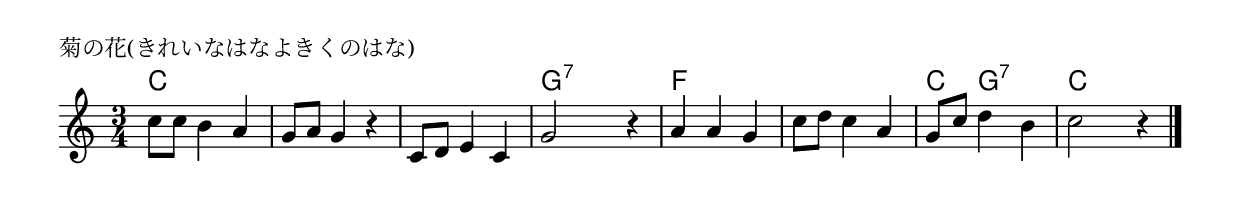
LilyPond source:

\version "2.18.2"

% 菊の花(きれいなはなよきくのはな)

\header {
piece = "菊の花(きれいなはなよきくのはな)"
}

melody =
\relative c'' {
\key c \major
\time 3/4
\set Score.tempoHideNote = ##t
\tempo 4=80
\numericTimeSignature
%
c8 c b4 a |
g8 a g4 r |
c,8 d e4 c |
g'2 r4 |
a a g |
c8 d c4 a |
g8 c d4 b |
c2 r4 |


\bar "|."
}
\score {
<<
\chords {
\set noChordSymbol = ""
\set chordChanges=##t
%%
c4 c c c c c c c c g:7 g:7 g:7
f f f f f f c g:7 g:7 c c c


}
\new Staff {\melody}
>>
\layout {
line-width = #190
indent = 0\mm
}
\midi {}
}